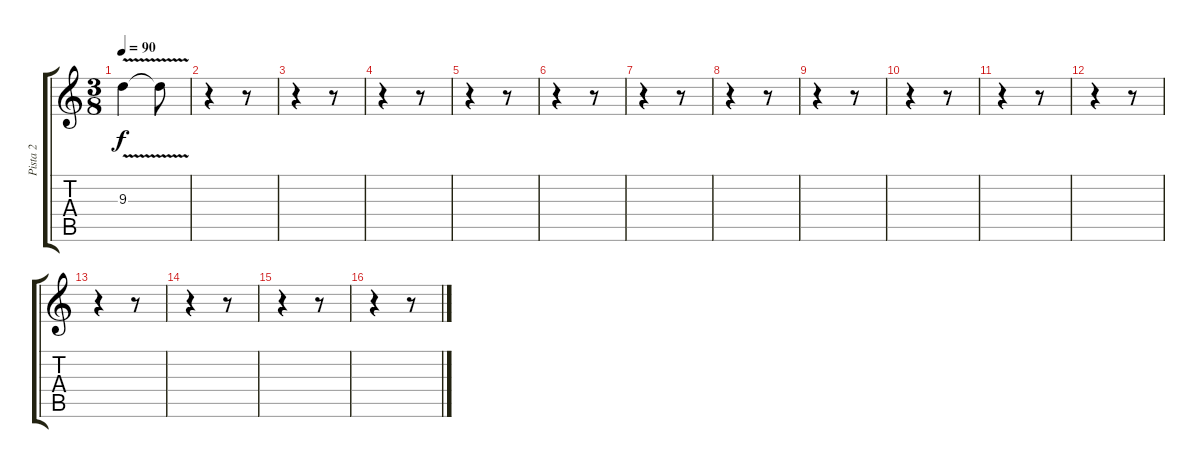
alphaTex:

\track ("Pista 2" "Pista 2") {instrument overdrivenguitar}
\staff {score tabs}
\tuning (D4 A3 F3 C3 G2 C2) {hide}
\ts (3 8)
\tempo 90
\clef g2
\ks c
9.3{v}.4{dy f} 9.3{t}.8 |
r.4 r.8 |
r.4 r.8 |
r.4 r.8 |
r.4 r.8 |
r.4 r.8 |
r.4 r.8 |
r.4 r.8 |
r.4 r.8 |
r.4 r.8 |
r.4 r.8 |
r.4 r.8 |
r.4 r.8 |
r.4 r.8 |
r.4 r.8 |
r.4 r.8
